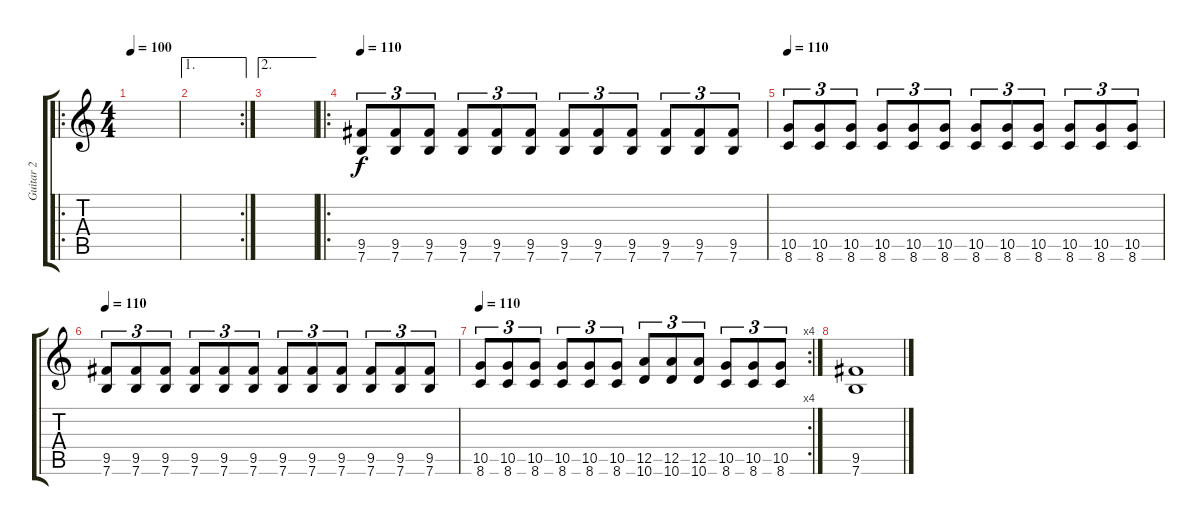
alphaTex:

\track ("Guitar 2" "Guitar 2") {instrument distortionguitar}
\staff {score tabs}
\tuning (E4 B3 G3 D3 A2 E2) {hide}
\ro
\ts (4 4)
\tempo 100
\clef g2
\ks c
|
\ae 1
\rc 2
|
\ae 2
|
\ro
\tempo 110
(9.5 7.6).8{tu (3 2)} (9.5 7.6).8{tu (3 2)} (9.5 7.6).8{tu (3 2)} (9.5 7.6).8{tu (3 2)} (9.5 7.6).8{tu (3 2)} (9.5 7.6).8{tu (3 2)} (9.5 7.6).8{tu (3 2)} (9.5 7.6).8{tu (3 2)} (9.5 7.6).8{tu (3 2)} (9.5 7.6).8{tu (3 2)} (9.5 7.6).8{tu (3 2)} (9.5 7.6).8{tu (3 2)} |
\tempo 110
(10.5 8.6).8{tu (3 2)} (10.5 8.6).8{tu (3 2)} (10.5 8.6).8{tu (3 2)} (10.5 8.6).8{tu (3 2)} (10.5 8.6).8{tu (3 2)} (10.5 8.6).8{tu (3 2)} (10.5 8.6).8{tu (3 2)} (10.5 8.6).8{tu (3 2)} (10.5 8.6).8{tu (3 2)} (10.5 8.6).8{tu (3 2)} (10.5 8.6).8{tu (3 2)} (10.5 8.6).8{tu (3 2)} |
\tempo 110
(9.5 7.6).8{tu (3 2)} (9.5 7.6).8{tu (3 2)} (9.5 7.6).8{tu (3 2)} (9.5 7.6).8{tu (3 2)} (9.5 7.6).8{tu (3 2)} (9.5 7.6).8{tu (3 2)} (9.5 7.6).8{tu (3 2)} (9.5 7.6).8{tu (3 2)} (9.5 7.6).8{tu (3 2)} (9.5 7.6).8{tu (3 2)} (9.5 7.6).8{tu (3 2)} (9.5 7.6).8{tu (3 2)} |
\rc 4
\tempo 110
(10.5 8.6).8{tu (3 2)} (10.5 8.6).8{tu (3 2)} (10.5 8.6).8{tu (3 2)} (10.5 8.6).8{tu (3 2)} (10.5 8.6).8{tu (3 2)} (10.5 8.6).8{tu (3 2)} (12.5 10.6).8{tu (3 2)} (12.5 10.6).8{tu (3 2)} (12.5 10.6).8{tu (3 2)} (10.5 8.6).8{tu (3 2)} (10.5 8.6).8{tu (3 2)} (10.5 8.6).8{tu (3 2)} |
(9.5 7.6).1
